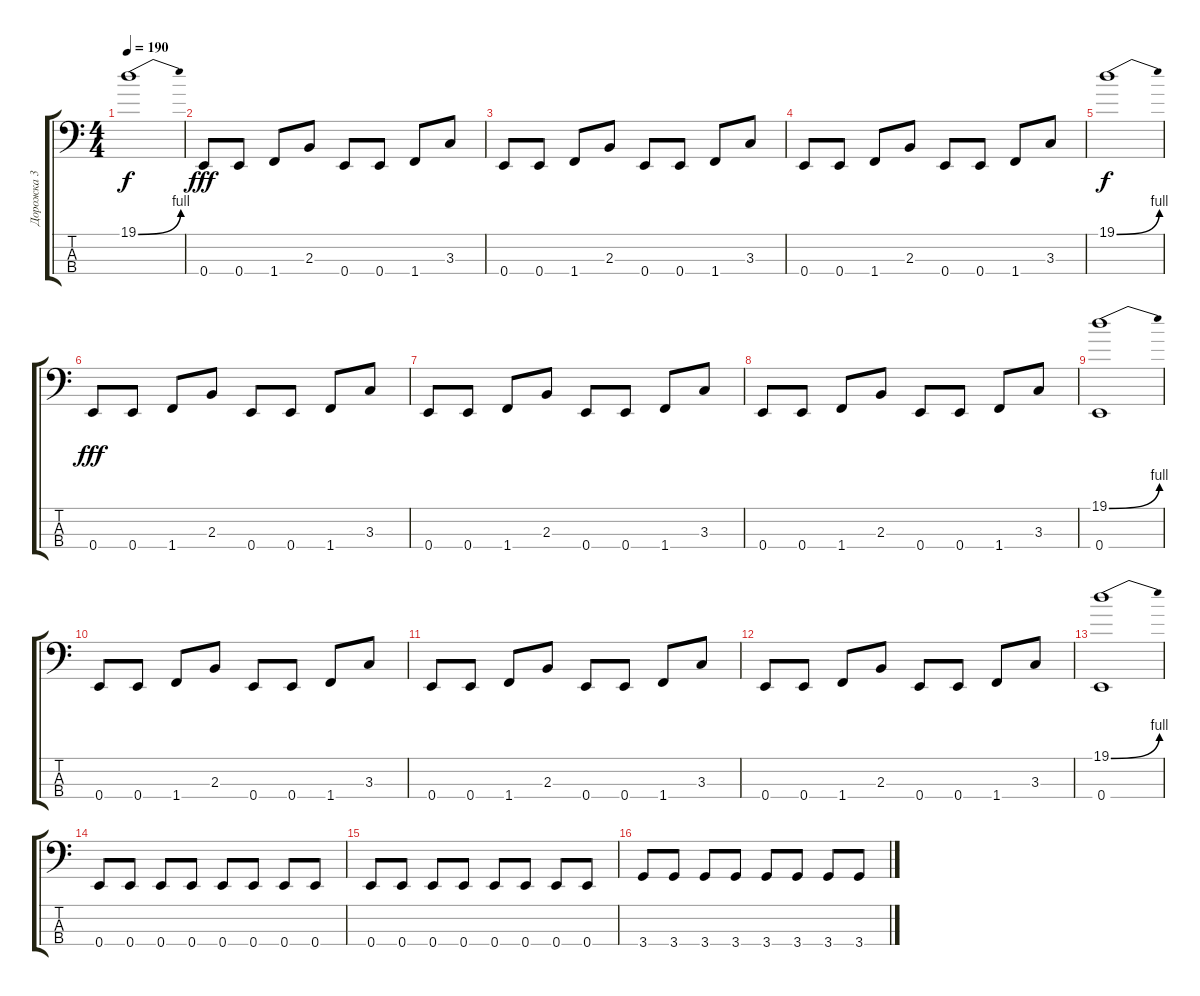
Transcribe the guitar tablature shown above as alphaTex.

\track ("Дорожка 3" "Дорожка 3") {instrument electricbassfinger}
\staff {score tabs}
\tuning (G2 D2 A1 E1) {hide}
\ts (4 4)
\tempo 190
\clef f4
\ks c
19.1{be (bend 0 0 60 4)}.1{dy f} |
0.4.8{dy fff} 0.4.8 1.4.8 2.3.8 0.4.8 0.4.8 1.4.8 3.3.8 |
0.4.8 0.4.8 1.4.8 2.3.8 0.4.8 0.4.8 1.4.8 3.3.8 |
0.4.8 0.4.8 1.4.8 2.3.8 0.4.8 0.4.8 1.4.8 3.3.8 |
19.1{be (bend 0 0 60 4)}.1{dy f} |
0.4.8{dy fff} 0.4.8 1.4.8 2.3.8 0.4.8 0.4.8 1.4.8 3.3.8 |
0.4.8 0.4.8 1.4.8 2.3.8 0.4.8 0.4.8 1.4.8 3.3.8 |
0.4.8 0.4.8 1.4.8 2.3.8 0.4.8 0.4.8 1.4.8 3.3.8 |
(19.1{be (bend 0 0 60 4)} 0.4).1 |
0.4.8 0.4.8 1.4.8 2.3.8 0.4.8 0.4.8 1.4.8 3.3.8 |
0.4.8 0.4.8 1.4.8 2.3.8 0.4.8 0.4.8 1.4.8 3.3.8 |
0.4.8 0.4.8 1.4.8 2.3.8 0.4.8 0.4.8 1.4.8 3.3.8 |
(19.1{be (bend 0 0 60 4)} 0.4).1 |
0.4.8 0.4.8 0.4.8 0.4.8 0.4.8 0.4.8 0.4.8 0.4.8 |
0.4.8 0.4.8 0.4.8 0.4.8 0.4.8 0.4.8 0.4.8 0.4.8 |
3.4.8 3.4.8 3.4.8 3.4.8 3.4.8 3.4.8 3.4.8 3.4.8
